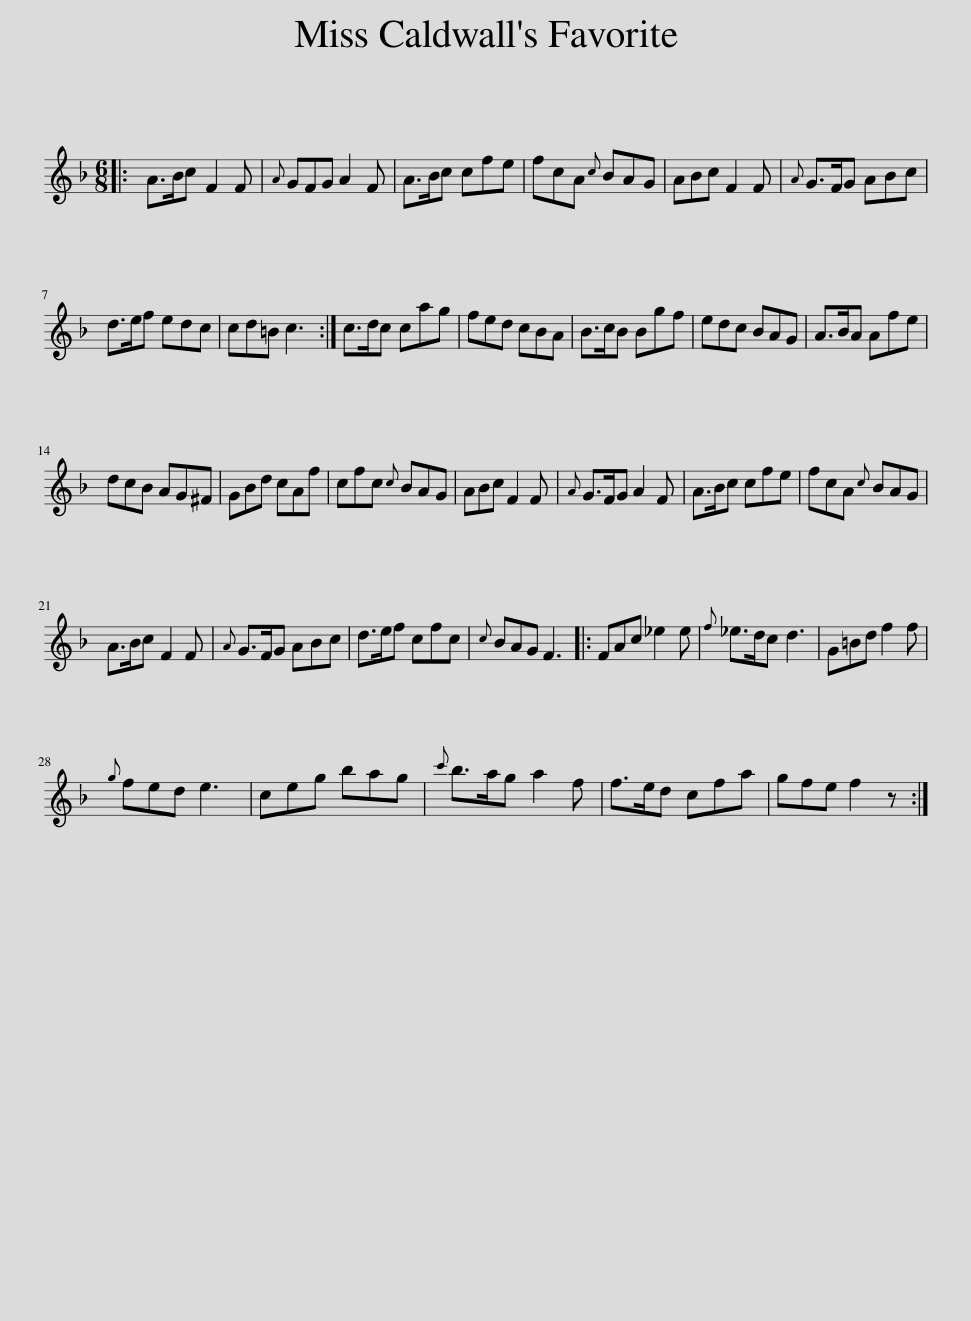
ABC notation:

X:1
L:1/8
M:6/8
I:linebreak $
K:F
V:1 treble
V:1
|: A>Bc F2 F |{A} GFG A2 F | A>Bc cfe | fcA{c} BAG | ABc F2 F | %5
{A} G>FG ABc |$ d>ef edc | cd=B c3 :| c>dc cag | fed cBA | %10
 B>cB Bgf | edc BAG | A>BA Afe |$ dcB AG^F | GBd cAf | %15
 cfc{c} BAG | ABc F2 F |{A} G>FG A2 F | A>Bc cfe | fcA{c} BAG |$ %20
 A>Bc F2 F |{A} G>FG ABc | d>ef cfc |{c} BAG F3 |: FAc _e2 e | %25
{f} _e>dc d3 | G=Bd f2 f |${g} fed e3 | ceg bag |{c'} b>ag a2 f | %30
 f>ed cfa | gfe f2 z :| %32
